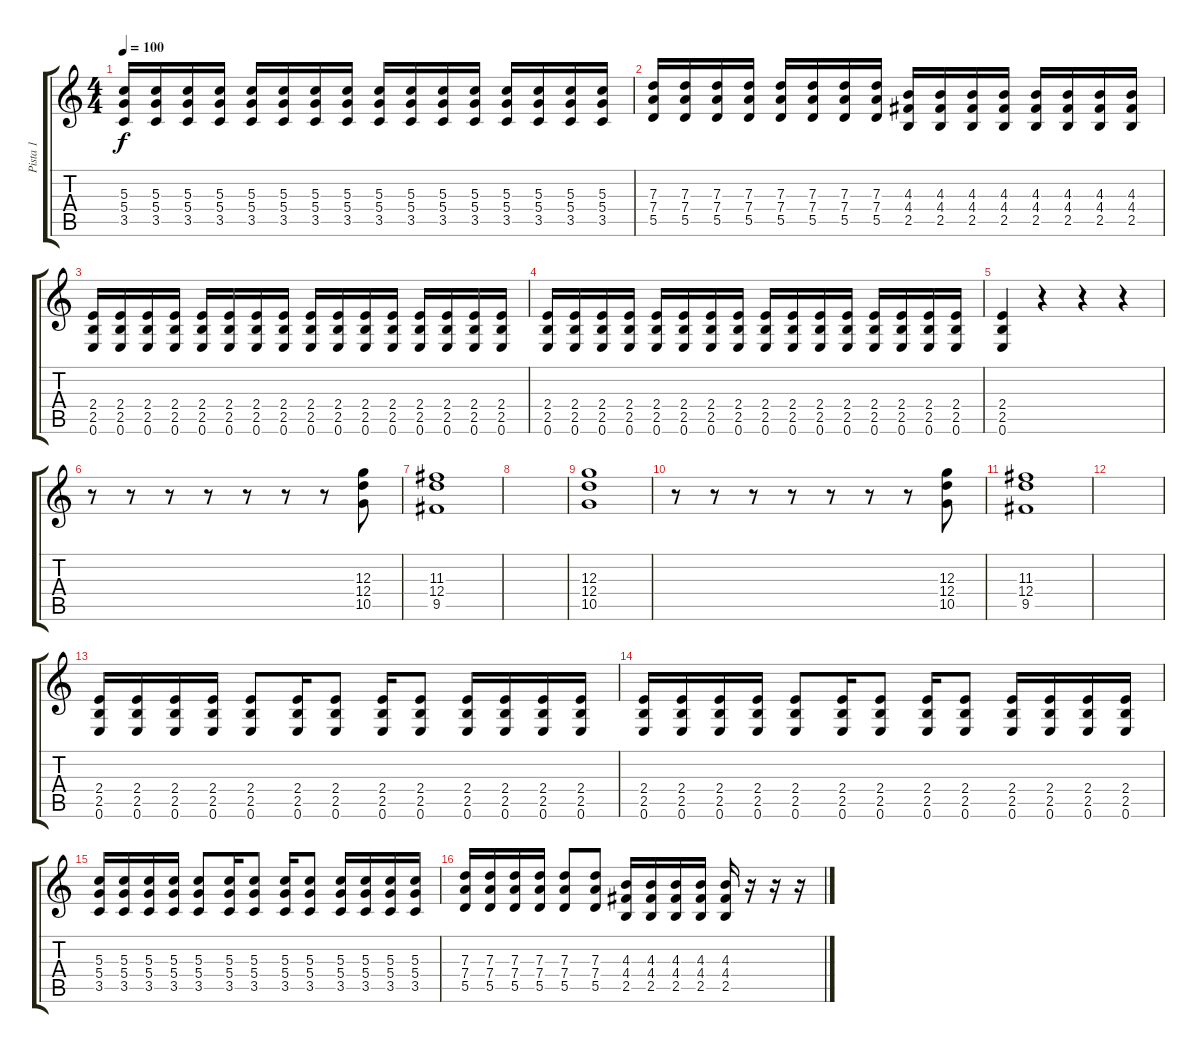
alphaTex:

\track ("Pista 1" "Pista 1") {instrument distortionguitar}
\staff {score tabs}
\tuning (E4 B3 G3 D3 A2 E2) {hide}
\ts (4 4)
\tempo 100
\clef g2
\ks c
(5.3 5.4 3.5).16{dy f} (5.3 5.4 3.5).16 (5.3 5.4 3.5).16 (5.3 5.4 3.5).16 (5.3 5.4 3.5).16 (5.3 5.4 3.5).16 (5.3 5.4 3.5).16 (5.3 5.4 3.5).16 (5.3 5.4 3.5).16 (5.3 5.4 3.5).16 (5.3 5.4 3.5).16 (5.3 5.4 3.5).16 (5.3 5.4 3.5).16 (5.3 5.4 3.5).16 (5.3 5.4 3.5).16 (5.3 5.4 3.5).16 |
(7.3 7.4 5.5).16 (7.3 7.4 5.5).16 (7.3 7.4 5.5).16 (7.3 7.4 5.5).16 (7.3 7.4 5.5).16 (7.3 7.4 5.5).16 (7.3 7.4 5.5).16 (7.3 7.4 5.5).16 (4.3 4.4 2.5).16 (4.3 4.4 2.5).16 (4.3 4.4 2.5).16 (4.3 4.4 2.5).16 (4.3 4.4 2.5).16 (4.3 4.4 2.5).16 (4.3 4.4 2.5).16 (4.3 4.4 2.5).16 |
(2.4 2.5 0.6).16 (2.4 2.5 0.6).16 (2.4 2.5 0.6).16 (2.4 2.5 0.6).16 (2.4 2.5 0.6).16 (2.4 2.5 0.6).16 (2.4 2.5 0.6).16 (2.4 2.5 0.6).16 (2.4 2.5 0.6).16 (2.4 2.5 0.6).16 (2.4 2.5 0.6).16 (2.4 2.5 0.6).16 (2.4 2.5 0.6).16 (2.4 2.5 0.6).16 (2.4 2.5 0.6).16 (2.4 2.5 0.6).16 |
(2.4 2.5 0.6).16 (2.4 2.5 0.6).16 (2.4 2.5 0.6).16 (2.4 2.5 0.6).16 (2.4 2.5 0.6).16 (2.4 2.5 0.6).16 (2.4 2.5 0.6).16 (2.4 2.5 0.6).16 (2.4 2.5 0.6).16 (2.4 2.5 0.6).16 (2.4 2.5 0.6).16 (2.4 2.5 0.6).16 (2.4 2.5 0.6).16 (2.4 2.5 0.6).16 (2.4 2.5 0.6).16 (2.4 2.5 0.6).16 |
(2.4 2.5 0.6).4 r.4 r.4 r.4 |
r.8{instrument electricguitarjazz} r.8 r.8 r.8 r.8 r.8 r.8 (12.3 12.4 10.5).8 |
(11.3 12.4 9.5).1 |
|
(12.3 12.4 10.5).1 |
r.8 r.8 r.8 r.8 r.8 r.8 r.8 (12.3 12.4 10.5).8 |
(11.3 12.4 9.5).1 |
|
(2.4 2.5 0.6).16 (2.4 2.5 0.6).16 (2.4 2.5 0.6).16 (2.4 2.5 0.6).16 (2.4 2.5 0.6).8 (2.4 2.5 0.6).16 (2.4 2.5 0.6).8 (2.4 2.5 0.6).16 (2.4 2.5 0.6).8 (2.4 2.5 0.6).16 (2.4 2.5 0.6).16 (2.4 2.5 0.6).16 (2.4 2.5 0.6).16 |
(2.4 2.5 0.6).16 (2.4 2.5 0.6).16 (2.4 2.5 0.6).16 (2.4 2.5 0.6).16 (2.4 2.5 0.6).8 (2.4 2.5 0.6).16 (2.4 2.5 0.6).8 (2.4 2.5 0.6).16 (2.4 2.5 0.6).8 (2.4 2.5 0.6).16 (2.4 2.5 0.6).16 (2.4 2.5 0.6).16 (2.4 2.5 0.6).16 |
(5.3 5.4 3.5).16 (5.3 5.4 3.5).16 (5.3 5.4 3.5).16 (5.3 5.4 3.5).16 (5.3 5.4 3.5).8 (5.3 5.4 3.5).16 (5.3 5.4 3.5).8 (5.3 5.4 3.5).16 (5.3 5.4 3.5).8 (5.3 5.4 3.5).16 (5.3 5.4 3.5).16 (5.3 5.4 3.5).16 (5.3 5.4 3.5).16 |
(7.3 7.4 5.5).16 (7.3 7.4 5.5).16 (7.3 7.4 5.5).16 (7.3 7.4 5.5).16 (7.3 7.4 5.5).8 (7.3 7.4 5.5).8 (4.3 4.4 2.5).16 (4.3 4.4 2.5).16 (4.3 4.4 2.5).16 (4.3 4.4 2.5).16 (4.3 4.4 2.5).16 r.16 r.16 r.16
